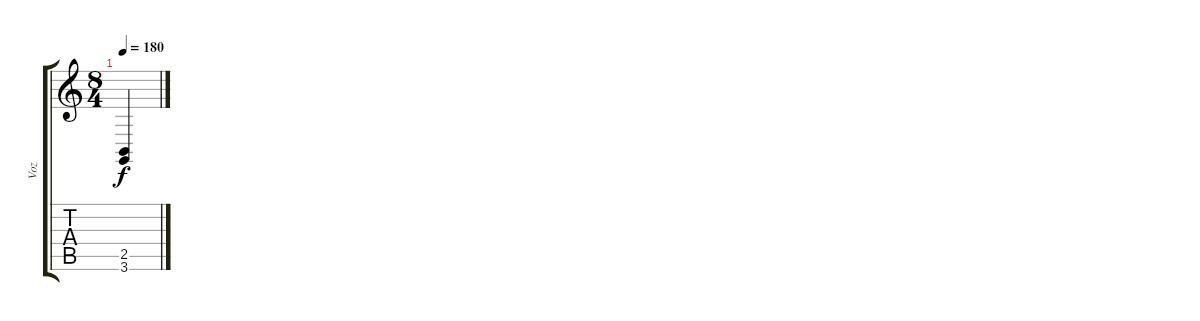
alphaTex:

\track ("Voz" "Voz") {instrument choiraahs}
\staff {score tabs}
\tuning (E4 B3 G3 D3 A2 E2) {hide}
\ts (8 4)
\tempo 180
\clef g2
\ks c
(2.5 3.6).4{dy f}
